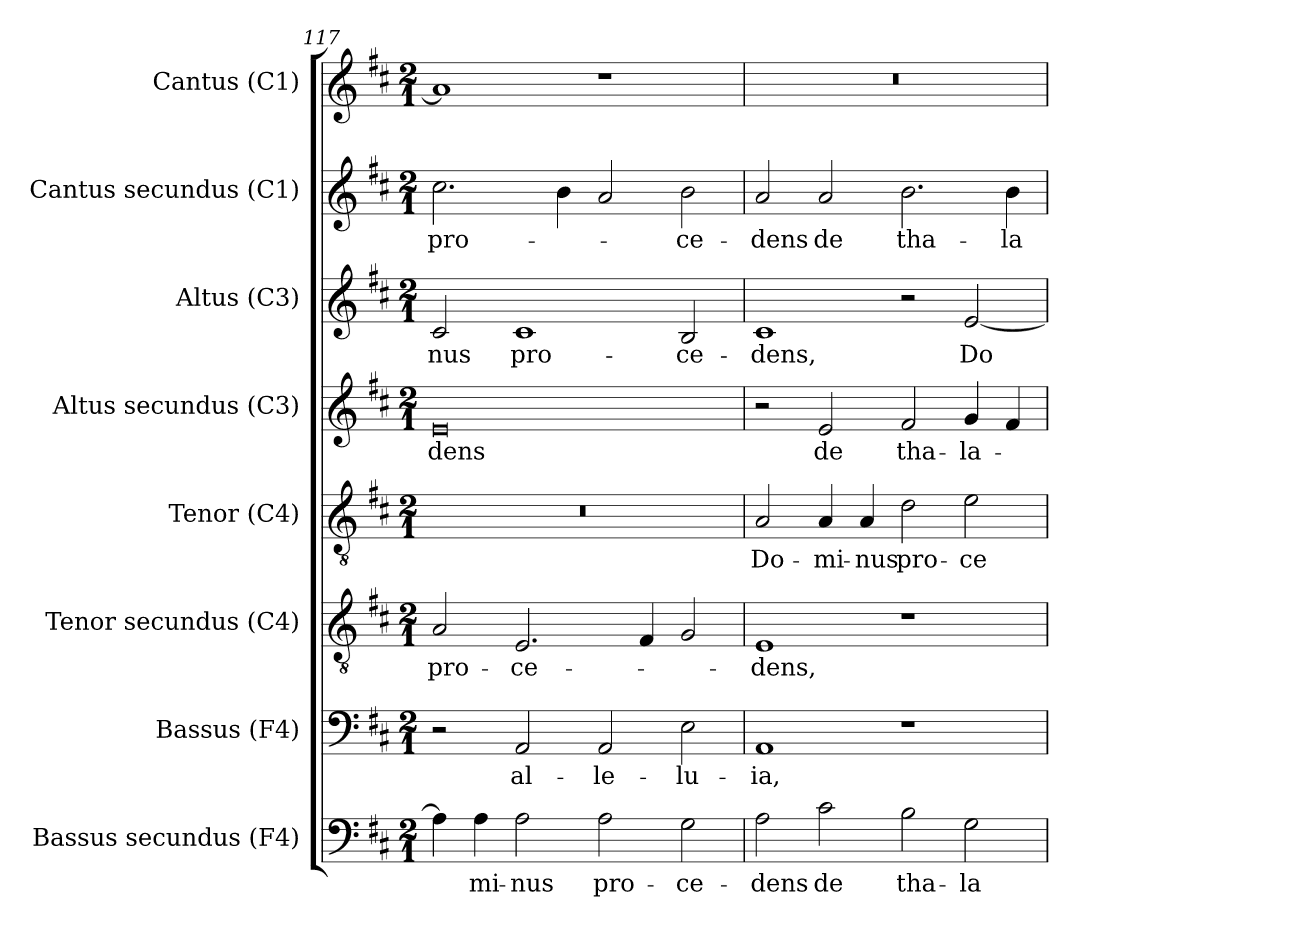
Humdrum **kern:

**kern	**text	**kern	**text	**kern	**text	**kern	**text	**kern	**text	**kern	**text	**kern	**text	**kern
*part8	*part8	*part7	*part7	*part6	*part6	*part5	*part5	*part4	*part4	*part3	*part3	*part2	*part2	*part1
*staff8	*staff8	*staff7	*staff7	*staff6	*staff6	*staff5	*staff5	*staff4	*staff4	*staff3	*staff3	*staff2	*staff2	*staff1
*I"Bassus secundus (F4)	*	*I"Bassus (F4)	*	*I"Tenor secundus (C4)	*	*I"Tenor (C4)	*	*I"Altus secundus (C3)	*	*I"Altus (C3)	*	*I"Cantus secundus (C1)	*	*I"Cantus (C1)
*I'B2	*	*I'B.	*	*I'T2	*	*I'T.	*	*I'A2	*	*I'A.	*	*I'C2	*	*I'C.
*clefF4	*	*clefF4	*	*clefGv2	*	*clefGv2	*	*clefG2	*	*clefG2	*	*clefG2	*	*clefG2
*	*	*	*	*	*	*ITrd7c12	*	*	*	*	*	*	*	*
*k[f#c#]	*	*k[f#c#]	*	*k[f#c#]	*	*k[f#c#]	*	*k[f#c#]	*	*k[f#c#]	*	*k[f#c#]	*	*k[f#c#]
*D:	*	*D:	*	*D:	*	*D:	*	*D:	*	*D:	*	*D:	*	*D:
*M2/1	*	*M2/1	*	*M2/1	*	*M2/1	*	*M2/1	*	*M2/1	*	*M2/1	*	*M2/1
=117	=117	=117	=117	=117	=117	=117	=117	=117	=117	=117	=117	=117	=117	=117
!	!	!	!	!	!LO:LY:b:color=#000000	!LO:N:vis=1	!	!	!	!	!	!	!	!
!	!	!	!	!	!	!	!	!	!LO:LY:b:color=#000000	!	!	!	!	!
!	!	!	!	!	!	!	!	!	!	!	!LO:LY:b:color=#000000	!	!	!
!	!	!	!	!	!	!	!	!	!	!	!	!	!LO:LY:b:color=#000000	!
4Ai\]	.	2r	.	2Ai/	pro-	0r	.	0ei	-dens	2c#i/	-nus	2.cc#i\	pro-	1ai]
!	!LO:LY:b:color=#000000	!	!	!	!	!	!	!	!	!	!	!	!	!
4Ai\	-mi-	.	.	.	.	.	.	.	.	.	.	.	.	.
!	!LO:LY:b:color=#000000	!	!	!	!	!	!	!	!	!	!	!	!	!
!	!	!	!LO:LY:b:color=#000000	!	!	!	!	!	!	!	!	!	!	!
!	!	!	!	!	!LO:LY:b:color=#000000	!	!	!	!	!	!	!	!	!
!	!	!	!	!	!	!	!	!	!	!	!LO:LY:b:color=#000000	!	!	!
2Ai\	-nus	2AAi/	al-	2.Ei/	-ce-	.	.	.	.	1c#i	pro-	.	.	.
.	.	.	.	.	.	.	.	.	.	.	.	4bi\	.	.
!	!LO:LY:b:color=#000000	!	!	!	!	!	!	!	!	!	!	!	!	!
!	!	!	!LO:LY:b:color=#000000	!	!	!	!	!	!	!	!	!	!	!
2Ai\	pro-	2AAi/	-le-	.	.	.	.	.	.	.	.	2ai/	.	1r
.	.	.	.	4F#i/	.	.	.	.	.	.	.	.	.	.
!	!LO:LY:b:color=#000000	!	!	!	!	!	!	!	!	!	!	!	!	!
!	!	!	!LO:LY:b:color=#000000	!	!	!	!	!	!	!	!	!	!	!
!	!	!	!	!	!	!	!	!	!	!	!LO:LY:b:color=#000000	!	!	!
!	!	!	!	!	!	!	!	!	!	!	!	!	!LO:LY:b:color=#000000	!
2Gi\	-ce-	2Ei\	-lu-	2Gi/	.	.	.	.	.	2Bi/	-ce-	2bi\	-ce-	.
!!LO:LB:g=z
=118	=118	=118	=118	=118	=118	=118	=118	=118	=118	=118	=118	=118	=118	=118
!	!LO:LY:b:color=#000000	!	!	!	!	!	!	!	!	!	!	!	!	!
!	!	!	!LO:LY:b:color=#000000	!	!	!	!	!	!	!	!	!	!	!
!	!	!	!	!	!LO:LY:b:color=#000000	!	!	!	!	!	!	!	!	!
!	!	!	!	!	!	!	!LO:LY:b:color=#000000	!	!	!	!	!	!	!
!	!	!	!	!	!	!	!	!	!	!	!LO:LY:b:color=#000000	!	!	!
!	!	!	!	!	!	!	!	!	!	!	!	!	!LO:LY:b:color=#000000	!LO:N:vis=1
2Ai\	-dens	1AAi	-ia,	1Ei	-dens,	2AAi/	Do-	2r	.	1c#i	-dens,	2ai/	-dens	0r
!	!LO:LY:b:color=#000000	!	!	!	!	!	!	!	!	!	!	!	!	!
!	!	!	!	!	!	!	!LO:LY:b:color=#000000	!	!	!	!	!	!	!
!	!	!	!	!	!	!	!	!	!LO:LY:b:color=#000000	!	!	!	!	!
!	!	!	!	!	!	!	!	!	!	!	!	!	!LO:LY:b:color=#000000	!
2c#i\	de	.	.	.	.	4AAi/	-mi-	2ei/	de	.	.	2ai/	de	.
!	!	!	!	!	!	!	!LO:LY:b:color=#000000	!	!	!	!	!	!	!
.	.	.	.	.	.	4AAi/	-nus	.	.	.	.	.	.	.
!	!LO:LY:b:color=#000000	!	!	!	!	!	!	!	!	!	!	!	!	!
!	!	!	!	!	!	!	!LO:LY:b:color=#000000	!	!	!	!	!	!	!
!	!	!	!	!	!	!	!	!	!LO:LY:b:color=#000000	!	!	!	!	!
!	!	!	!	!	!	!	!	!	!	!	!	!	!LO:LY:b:color=#000000	!
2Bi\	tha-	1r	.	1r	.	2Di\	pro-	2f#i/	tha-	2r	.	2.bi\	tha-	.
!	!LO:LY:b:color=#000000	!	!	!	!	!	!	!	!	!	!	!	!	!
!	!	!	!	!	!	!	!LO:LY:b:color=#000000	!	!	!	!	!	!	!
!	!	!	!	!	!	!	!	!	!LO:LY:b:color=#000000	!	!	!	!	!
!	!	!	!	!	!	!	!	!	!	!	!LO:LY:b:color=#000000	!	!	!
2Gi\	-la-	.	.	.	.	2Ei\	-ce-	4gi/	-la-	[2ei/	Do-	.	.	.
!	!	!	!	!	!	!	!	!	!	!	!	!	!LO:LY:b:color=#000000	!
.	.	.	.	.	.	.	.	4f#i/	.	.	.	4bi\	-la-	.
=	=	=	=	=	=	=	=	=	=	=	=	=	=	=
*-	*-	*-	*-	*-	*-	*-	*-	*-	*-	*-	*-	*-	*-	*-
